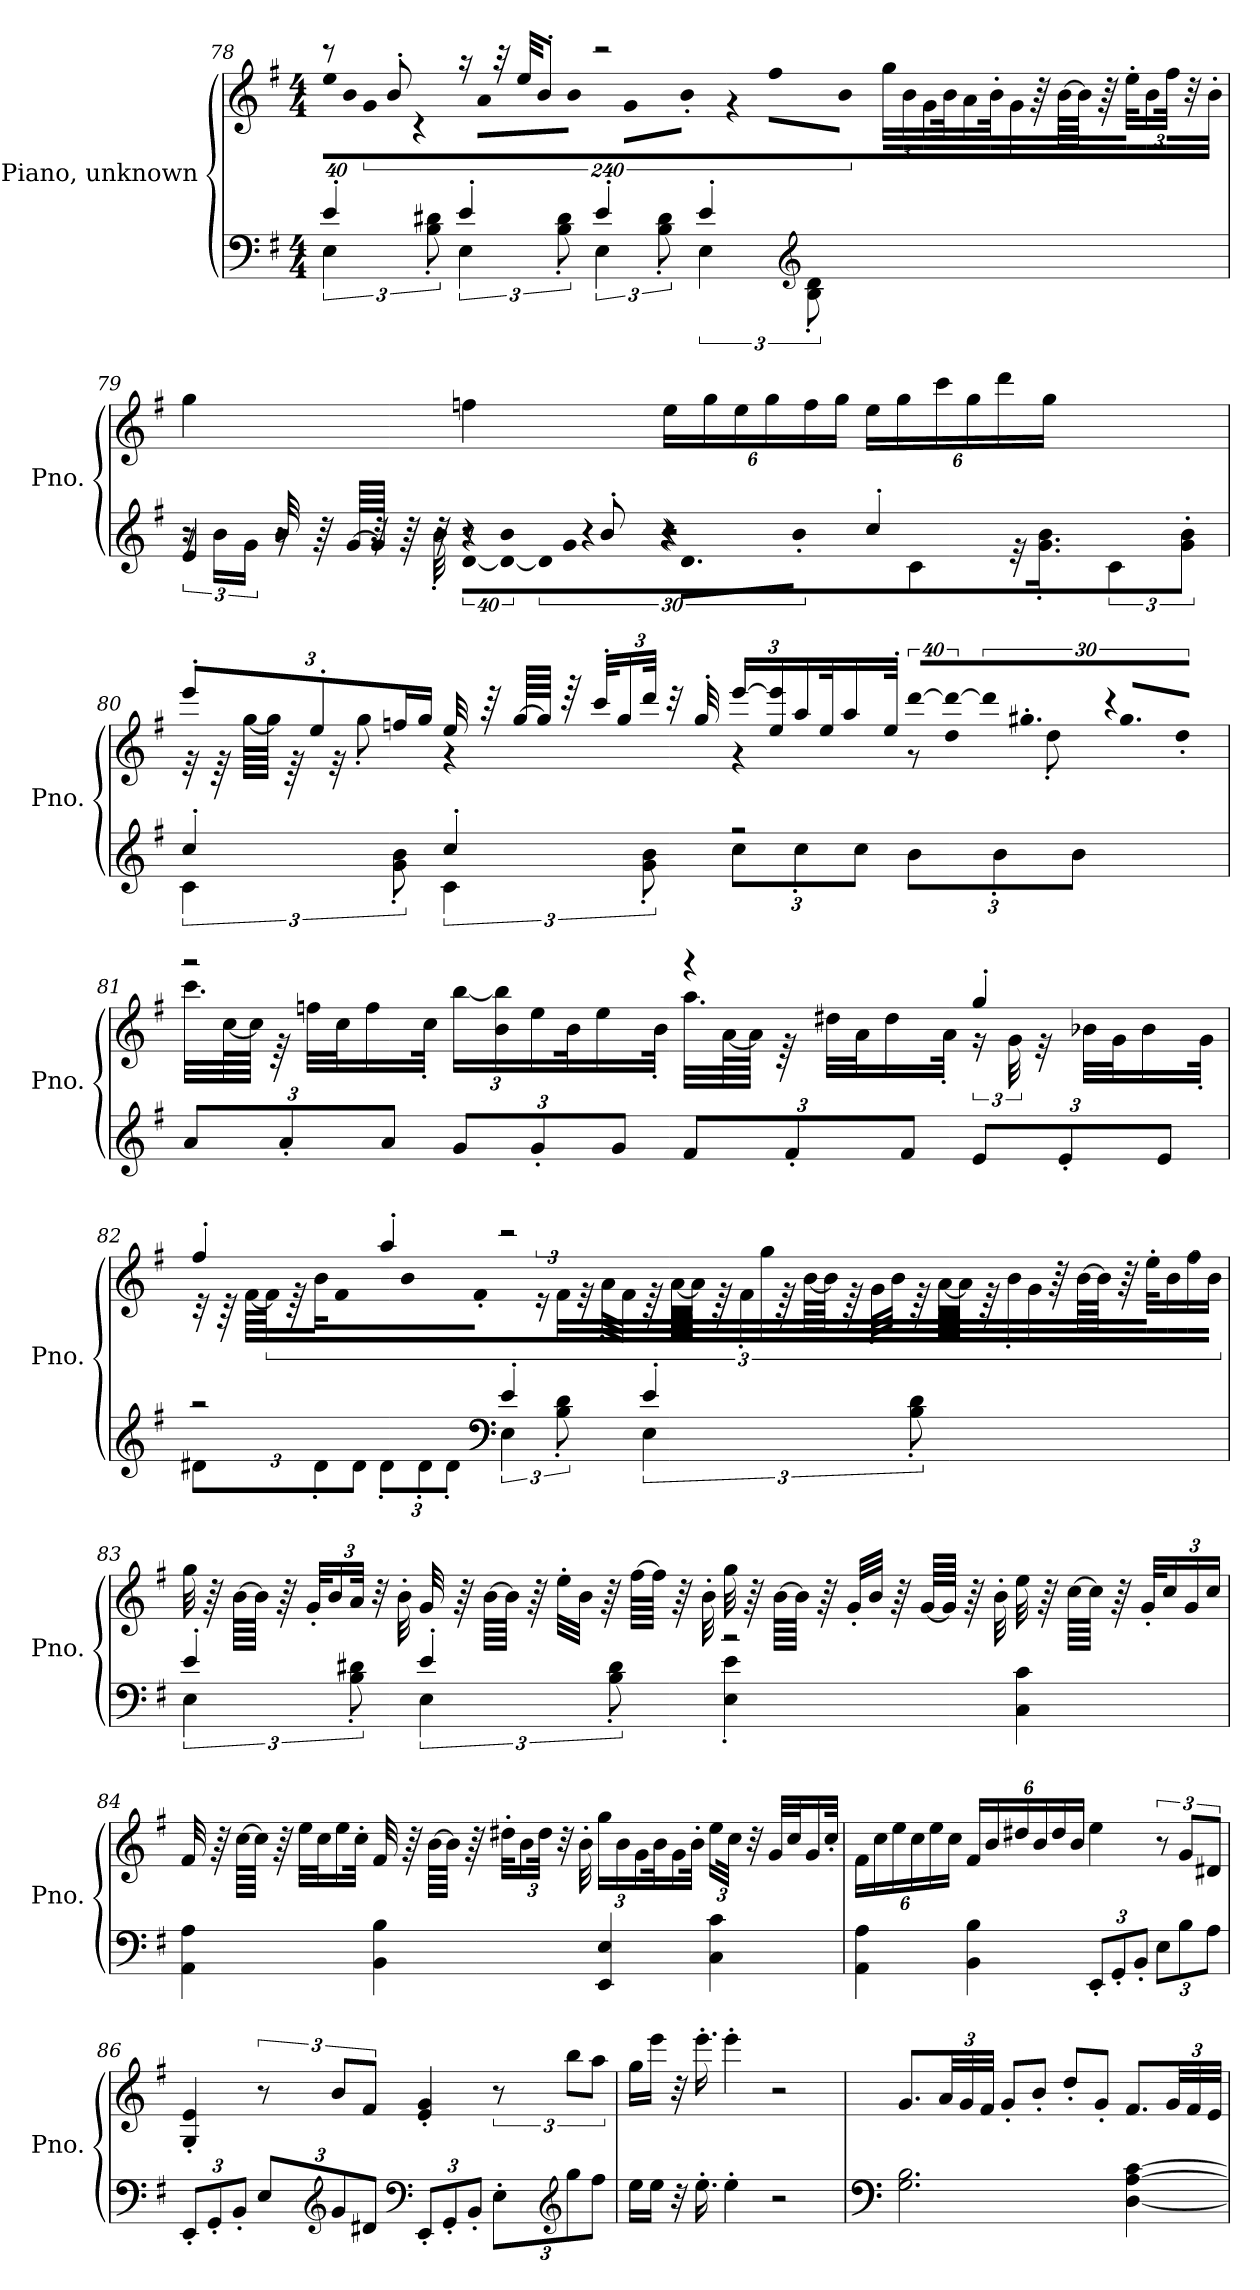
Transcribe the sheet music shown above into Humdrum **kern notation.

**kern	**kern
*part1	*part1
*staff2	*staff1
*I"Piano, unknown	*
*I'Pno.	*
!!LO:LB:g=z
*clefF4	*clefG2
*k[f#]	*k[f#]
*M4/4	*M4/4
=78	=78
*^	*^
!	!	!	!LO:N:vis=32
4e'/	6E\	8r	640%23ee\LLL
!	!	!	!LO:N:vis=32
.	.	.	640%23b\J
!	!	!	!LO:N:vis=16
.	.	.	1920%137g\JJ
.	.	8b'/	.
!	!	!	!LO:N:vis=32
.	.	.	640%23r
.	12B\' 12d#X\'	.	.
!	!	!	!LO:N:vis=32
.	.	.	640%23a\LLL
!	!	!	!LO:N:vis=32
.	.	.	640%23b\JJJ
4e'/	6E\	16r	.
!	!	!	!LO:N:vis=32
.	.	.	640%23g\KLL
!	!	!	!LO:N:vis=16
.	.	.	1920%137b'\JJ
.	.	32r	.
.	.	32ee/KKL	.
!	!	!	!LO:N:vis=16
.	.	.	1920%137r
.	.	8b'/J	.
.	12B\' 12d#\'	.	.
!	!	!	!LO:N:vis=32
.	.	.	640%23ff#\LLL
!	!	!	!LO:N:vis=32
.	.	.	640%23b\JJJ
4e'/	6E\	2r	.
*	*	*	*Xbrackettup
.	.	.	24gg\LL
.	.	.	24b\
.	.	.	24g\
.	.	.	32b\K
.	.	.	16a\
.	12B\' 12d#\'	.	.
.	.	.	32b'\JJk
4e'/	6E\	.	.
.	.	.	32g\
.	.	.	64r
.	.	.	[64b\LLLL
.	.	.	64b\JJJJ]
.	.	.	64r
.	.	.	32ee'\KLL
.	.	.	24b\
*clefG2	*	*	*
.	12B\' 12d#\'	.	.
.	.	.	48ff#\JJk
.	.	.	32r
.	.	.	32b'\
640ryy	640ryy	640ryy	.
*	*	*v	*v
!!LO:LB:g=z
=79	=79	=79
*	*^	*
8r	24r	4e/	4gg\
.	24b\LL	.	.
.	24g\JJ	.	.
32b/	16r	.	.
64r	.	.	.
[64g/LLLL	.	.	.
64g/JJJJ]	32r	.	.
64r	.	.	.
32r	32b'\	.	.
!	!LO:N:vis=32	!	!
8r	[640%23d\LLL	4r	4ffn\
!	!LO:N:vis=32	!	!
.	640%23d\_ 640%23b\	.	.
!	!LO:N:vis=64	!	!
.	960%17d\L]	.	.
!	!LO:N:vis=64	!	!
.	960%17g\JJJJ	.	.
!	!LO:N:vis=32	!	!
.	640%23r	.	.
8b'/	.	.	.
!	!LO:N:vis=64	!	!
.	960%17r	.	.
!	!LO:N:vis=32.	!	!
.	1920%103d\LLL	.	.
!	!LO:N:vis=32	!	!
.	640%23b'\JJJ	.	.
4r	.	2r	24ee\LL
.	8c\	.	.
.	.	.	24gg\
.	.	.	24ee\
.	.	.	24gg\
.	32r	.	.
.	16.g\' 16.b\'	.	.
.	.	.	24ff\
.	.	.	24gg\JJ
4cc'/	.	.	24ee\LL
.	6c\	.	.
.	.	.	24gg\
.	.	.	24ccc\
.	.	.	24gg\
.	.	.	24ddd\
.	12g\' 12b\'	.	.
.	.	.	24gg\JJ
1920ryy	.	1920ryy	1920ryy
*	*v	*v	*
!!LO:LB:g=z
=80	=80	=80
*	*	*^
4cc'/	6c\	12eee'/L	32r
.	.	.	64r
.	.	.	[64gg\LLLL
.	.	.	64gg\JJJJ]
.	.	.	64r
.	.	12ee'/	.
.	.	.	32r
.	.	.	8gg'\
.	12g\' 12b\'	24ffn/L	.
.	.	24gg/JJ	.
4cc'/	6c\	32ee/	4r
.	.	64r	.
.	.	[64gg/LLLL	.
.	.	64gg/JJJJ]	.
.	.	64r	.
.	.	32ccc'/KLL	.
.	.	24gg/	.
.	12g\' 12b\'	48ddd/JJk	.
.	.	32r	.
.	.	32gg'/	.
*	*Xbrackettup	*	*
2r	12cc\L	[24eee/LL	4r
.	.	24ee/ 24eee/]	.
.	12cc'\	24aa/	.
.	.	32ee/K	.
.	.	16aa/	.
.	12cc\J	.	.
.	.	32ee'/JJk	.
*	*	*brackettup	*
!	!	!LO:N:vis=32	!
.	12b\L	[640%23ddd/LLL	8r
!	!	!LO:N:vis=32	!
.	.	640%23dd/ 640%23ddd/_	.
!	!	!LO:N:vis=64	!
.	.	960%17ddd/K]	.
.	12b'\	.	.
!	!	!LO:N:vis=32.	!
.	.	1920%103gg#X'/JJJ	.
.	.	.	8dd'\
!	!	!LO:N:vis=64	!
.	.	960%17r	.
!	!	!LO:N:vis=32.	!
.	.	1920%103gg#/LLL	.
.	12b\J	.	.
!	!	!LO:N:vis=32	!
.	.	640%23dd'/JJJ	.
1920ryy	1920ryy	.	1920ryy
*v	*v	*	*
!!LO:LB:g=z	!!
=81	=81	=81
12a/L	2r	32.ccc\LLL
.	.	[64cc\L
.	.	64cc\JJJJ]
.	.	64r
12a'/	.	.
.	.	32ffn\LLL
.	.	32cc\J
.	.	16ff\
12a/J	.	.
.	.	32cc'\JJk
*	*	*Xbrackettup
12g/L	.	[24bb\LL
.	.	24b\ 24bb\]
12g'/	.	24ee\
.	.	32b\K
.	.	16ee\
12g/J	.	.
.	.	32b'\JJk
12f#/L	4r	32.aa\LLL
.	.	[64a\L
.	.	64a\JJJJ]
.	.	64r
12f#'/	.	.
.	.	32dd#X\LLL
.	.	32a\J
.	.	16dd#\
12f#/J	.	.
.	.	32a'\JJk
*	*	*brackettup
12e/L	4gg'/	24r
.	.	48g\
.	.	32r
12e'/	.	.
.	.	32b-X\LLL
.	.	32g\J
.	.	16b-\
12e/J	.	.
.	.	32g'\JJk
!!LO:LB:g=z	!!
=82	=82	=82
*^	*	*
2r	12d#X\L	4ff#'/	32r
.	.	.	64r
.	.	.	[64f#\LLLL
.	.	.	96f#\JJJJ]
.	.	.	96r
.	12d#'\	.	24b\LL
.	.	.	32f#\K
.	.	.	16b\
.	12d#\J	.	.
.	.	.	32f#'\JJk
.	12d#'\L	4aa'/	24r
.	.	.	48f#\
.	.	.	32r
.	12d#'\	.	.
.	.	.	32a'\LLL
.	.	.	32f#\JJJ
.	.	.	64r
.	12d#'\J	.	.
.	.	.	[64a\LLLL
.	.	.	64a\JJJJ]
.	.	.	64r
.	.	.	32f#'\
*clefF4	*	*	*
*	*brackettup	*	*
4e'/	6E\	2r	32gg\
.	.	.	64r
.	.	.	[64b\LLLL
.	.	.	64b\JJJJ]
.	.	.	64r
.	.	.	32g'\LLL
.	.	.	32b\JJJ
.	.	.	64r
.	12B\' 12d#\'	.	.
.	.	.	[64a\LLLL
.	.	.	64a\JJJJ]
.	.	.	64r
.	.	.	32b'\
4e'/	6E\	.	32g\
.	.	.	64r
.	.	.	[64b\LLLL
.	.	.	64b\JJJJ]
.	.	.	64r
.	.	.	32ee'\KLL
*	*	*	*Xbrackettup
.	.	.	24b\
.	12B\' 12d#\'	.	24ff#\
.	.	.	24b\JJ
*	*	*v	*v
!!LO:PB:g=z
=83	=83	=83
4e'/	6E\	32gg\
.	.	64r
.	.	[64b\LLLL
.	.	64b\JJJJ]
.	.	64r
.	.	32g'/KLL
.	.	24b/
.	12B\' 12d#X\'	48a/JJk
.	.	32r
.	.	32b'\
4e'/	6E\	32g/
.	.	64r
.	.	[64b\LLLL
.	.	64b\JJJJ]
.	.	64r
.	.	32ee'\LLL
.	.	32b\JJJ
.	.	64r
.	12B\' 12d#\'	.
.	.	[64ff#\LLLL
.	.	64ff#\JJJJ]
.	.	64r
.	.	32b'\
2r	4E\' 4e\'	32gg\
.	.	64r
.	.	[64b\LLLL
.	.	64b\JJJJ]
.	.	64r
.	.	32g'/LLL
.	.	32b/JJJ
.	.	64r
.	.	[64g/LLLL
.	.	64g/JJJJ]
.	.	64r
.	.	32b'\
.	4C\ 4c\	32ee\
.	.	64r
.	.	[64cc\LLLL
.	.	64cc\JJJJ]
.	.	64r
.	.	32g'/KLL
.	.	24cc/
.	.	24g/
.	.	24cc/JJ
*v	*v	*
!!LO:LB:g=z
=84	=84
4AA\ 4A\	32f#/
.	64r
.	[64cc\LLLL
.	64cc\JJJJ]
.	64r
.	32ee\LLL
.	32cc\J
.	16ee\
.	32cc'\JJk
4BB\ 4B\	32f#/
.	64r
.	[64b\LLLL
.	64b\JJJJ]
.	64r
.	32dd#X'\KLL
.	24b\
.	48dd#\JJk
.	32r
.	32b'\
4EE/ 4E/	24gg\LL
.	24b\
.	24g\
.	32b\K
.	16g\
.	32b'\JJk
4C\ 4c\	24ee\LL
.	48cc\JJk
.	32r
.	32g/LLL
.	32cc/J
.	16g/
.	32cc'/JJk
!!LO:LB:g=z
=85	=85
4AA\ 4A\	24f#\LL
.	24cc\
.	24ee\
.	24cc\
.	24ee\
.	24cc\JJ
4BB\ 4B\	24f#/LL
.	24b/
.	24dd#X/
.	24b/
.	24dd#/
.	24b/JJ
*Xbrackettup	*
12EE'/L	4ee\
12GG'/	.
12BB'/J	.
*	*brackettup
12E\L	12r
12B\	12g/L
12A\J	12d#X/J
=86	=86
12EE'/L	4G/' 4e/'
12GG'/	.
12BB'/J	.
12E/L	12r
*clefG2	*
12g/	12b/L
12d#X/J	12f#/J
*clefF4	*
12EE'/L	4e/' 4g/'
12GG'/	.
12BB'/J	.
12E'\L	12r
*clefG2	*
12gg\	12bb\L
12ff#\J	12aa\J
=87	=87
16ee\LL	16gg\LL
16ee\JJ	16eee\JJ
32r	32r
16.ee'\	16.eee'\
4ee'\	4eee'\
2r	2r
!!LO:LB:g=z
=88	=88
*clefF4	*
2.G\ 2.B\	8.g/L
*	*Xbrackettup
.	48a/LL
.	48g/
.	48f#/JJJ
.	8g'/L
.	8b'/J
.	8dd'/L
.	8g'/J
[4D\ [4A\ [4c\	8.f#/L
.	48g/LL
.	48f#/
.	48e/JJJ
=	=
*-	*-
